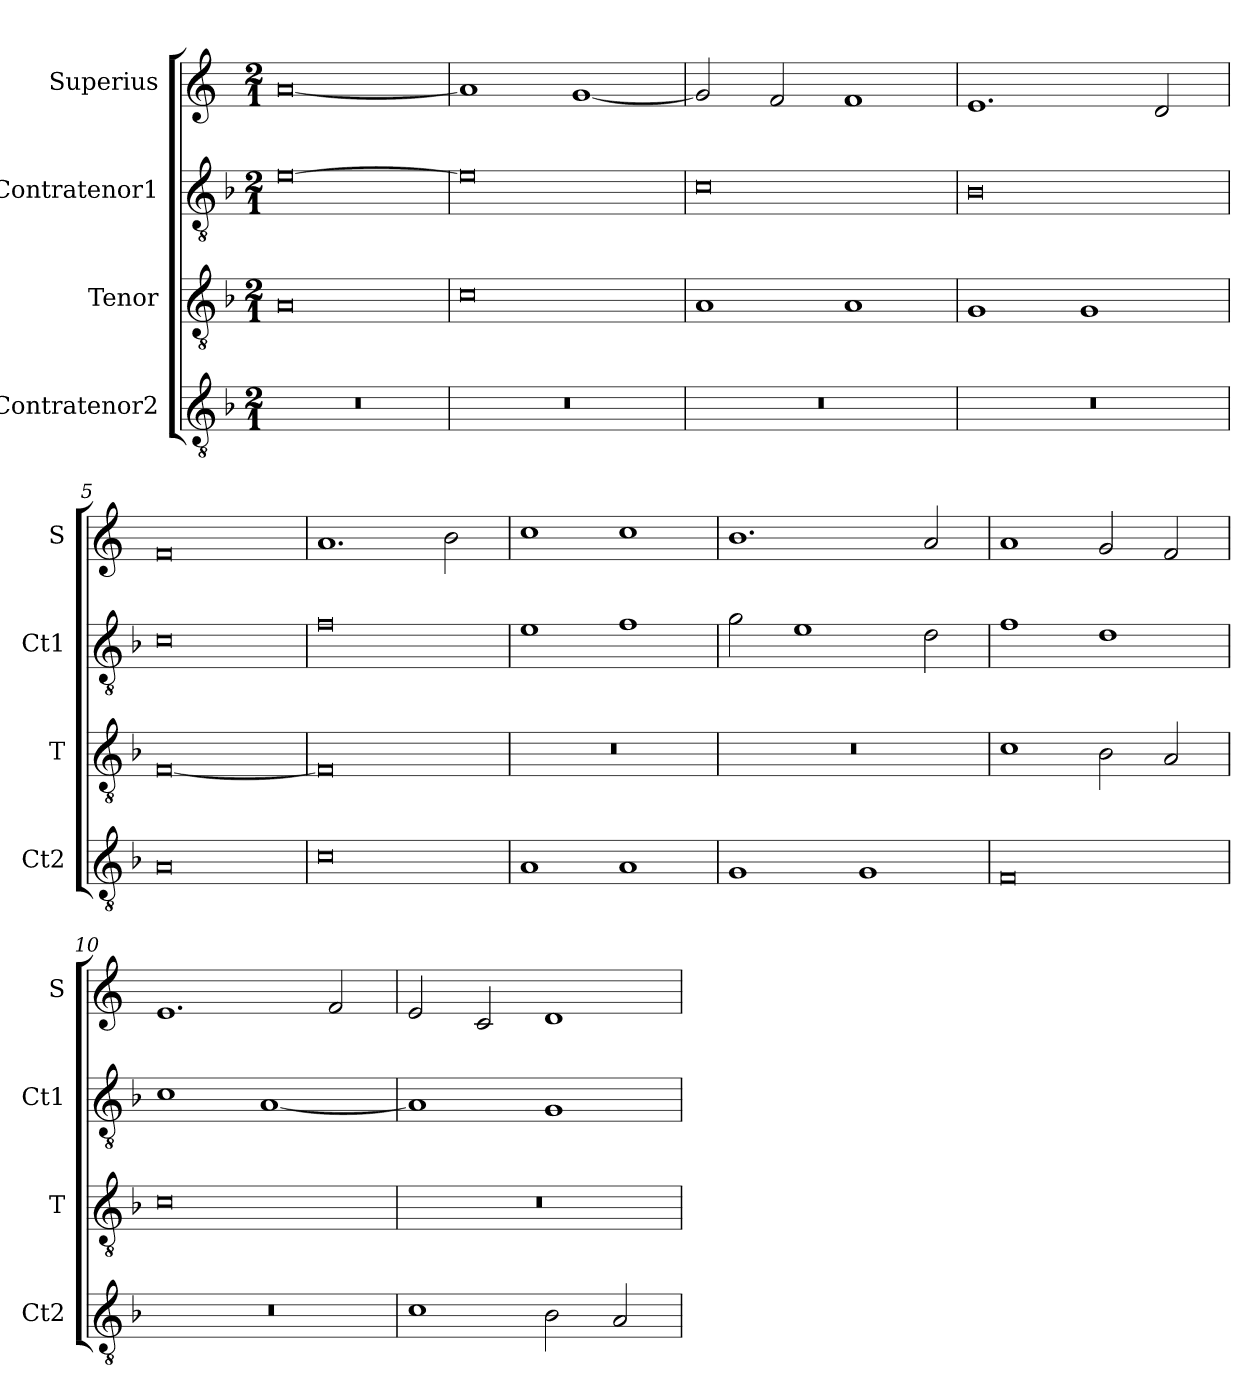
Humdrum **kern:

**kern	**kern	**kern	**kern
*part4	*part3	*part2	*part1
*staff4	*staff3	*staff2	*staff1
*I"Contratenor2	*I"Tenor	*I"Contratenor1	*I"Superius
*I'Ct2	*I'T	*I'Ct1	*I'S
*clefGv2	*clefGv2	*clefGv2	*clefG2
*k[b-]	*k[b-]	*k[b-]	*k[]
*M2/1	*M2/1	*M2/1	*M2/1
=1	=1	=1	=1
0r	0A	[0e	[0a
=2	=2	=2	=2
0r	0c	0e]	1a]
.	.	.	[1g
=3	=3	=3	=3
0r	1A	0c	2g]
.	.	.	2f
.	1A	.	1f
=4	=4	=4	=4
0r	1G	0B-	1.e
.	1G	.	.
.	.	.	2d
=5	=5	=5	=5
0A	[0F	0c	0f
=6	=6	=6	=6
0c	0F]	0f	1.a
.	.	.	2b
=7	=7	=7	=7
1A	0r	1e	1cc
1A	.	1f	1cc
=8	=8	=8	=8
1G	0r	2g	1.b
.	.	1e	.
1G	.	.	.
.	.	2d	2a
=9	=9	=9	=9
0F	1c	1f	1a
.	2B-	1d	2g
.	2A	.	2f
=10	=10	=10	=10
0r	0c	1c	1.e
.	.	[1A	.
.	.	.	2f
=11	=11	=11	=11
1c	0r	1A]	2e
.	.	.	2c
2B-	.	1G	1d
2A	.	.	.
=	=	=	=
*-	*-	*-	*-
